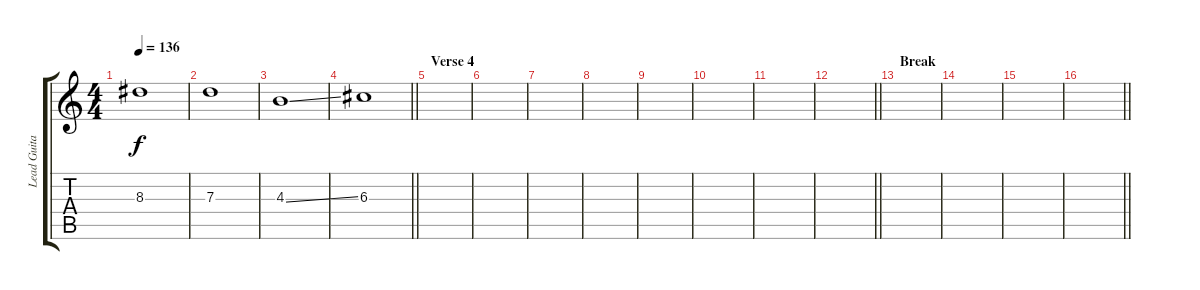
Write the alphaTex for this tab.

\track ("Lead Guitar" "Lead Guita") {instrument distortionguitar}
\staff {score tabs}
\tuning (E4 B3 G3 D3 A2 E2) {hide}
\ts (4 4)
\tempo 136
\clef g2
\ks c
8.3.1{dy f} |
7.3.1 |
4.3{ss}.1 |
\barLineRight lightlight
6.3.1 |
\section ("" "Verse 4")
|
|
|
|
|
|
|
\barLineRight lightlight
|
\section ("" "Break")
|
|
|
\barLineRight lightlight
